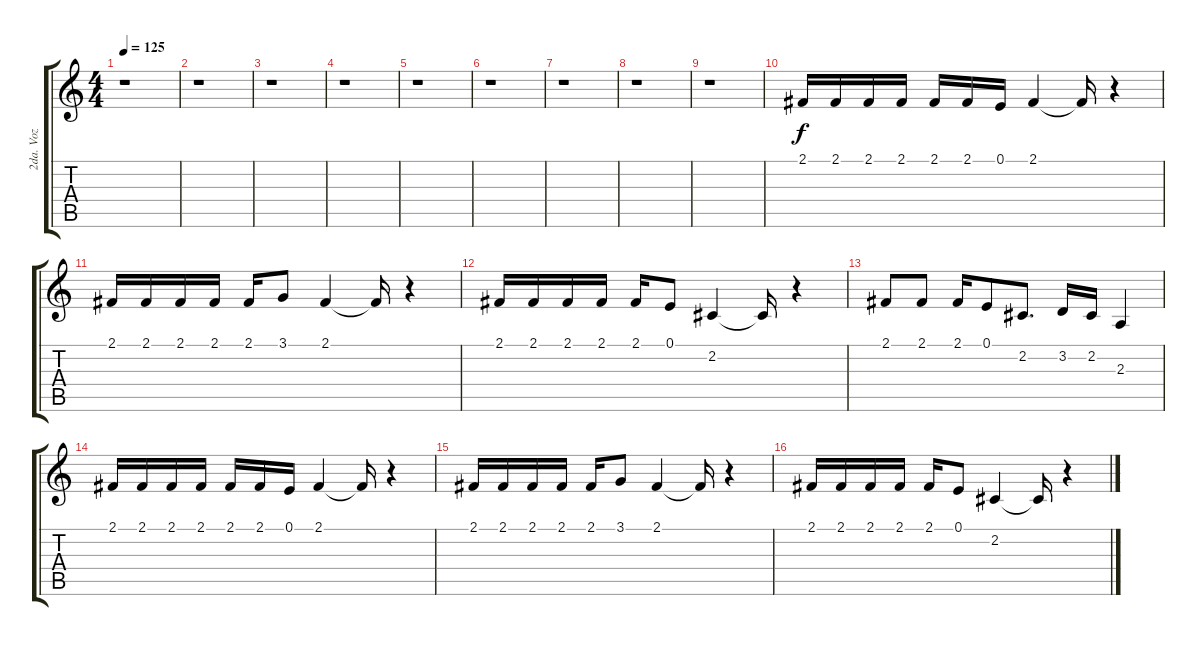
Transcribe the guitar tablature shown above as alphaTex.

\track ("2da. Voz" "2da. Voz") {instrument musicbox}
\staff {score tabs}
\tuning (E4 B3 G3 D3 A2 E2) {hide}
\ts (4 4)
\tempo 125
\clef g2
\ks c
r.1{dy f} |
r.1 |
r.1 |
r.1 |
r.1 |
r.1 |
r.1 |
r.1 |
r.1 |
2.1.16{instrument stringensemble1} 2.1.16 2.1.16 2.1.16 2.1.16 2.1.16 0.1.16 2.1.4 2.1{t}.16 r.4 |
2.1.16 2.1.16 2.1.16 2.1.16 2.1.16 3.1.8 2.1.4 2.1{t}.16 r.4 |
2.1.16 2.1.16 2.1.16 2.1.16 2.1.16 0.1.8 2.2.4 2.2{t}.16 r.4 |
2.1.8 2.1.8 2.1.16 0.1.8 2.2.8{d} 3.2.16 2.2.16 2.3.4 |
2.1.16 2.1.16 2.1.16 2.1.16 2.1.16 2.1.16 0.1.16 2.1.4 2.1{t}.16 r.4 |
2.1.16 2.1.16 2.1.16 2.1.16 2.1.16 3.1.8 2.1.4 2.1{t}.16 r.4 |
2.1.16 2.1.16 2.1.16 2.1.16 2.1.16 0.1.8 2.2.4 2.2{t}.16 r.4
